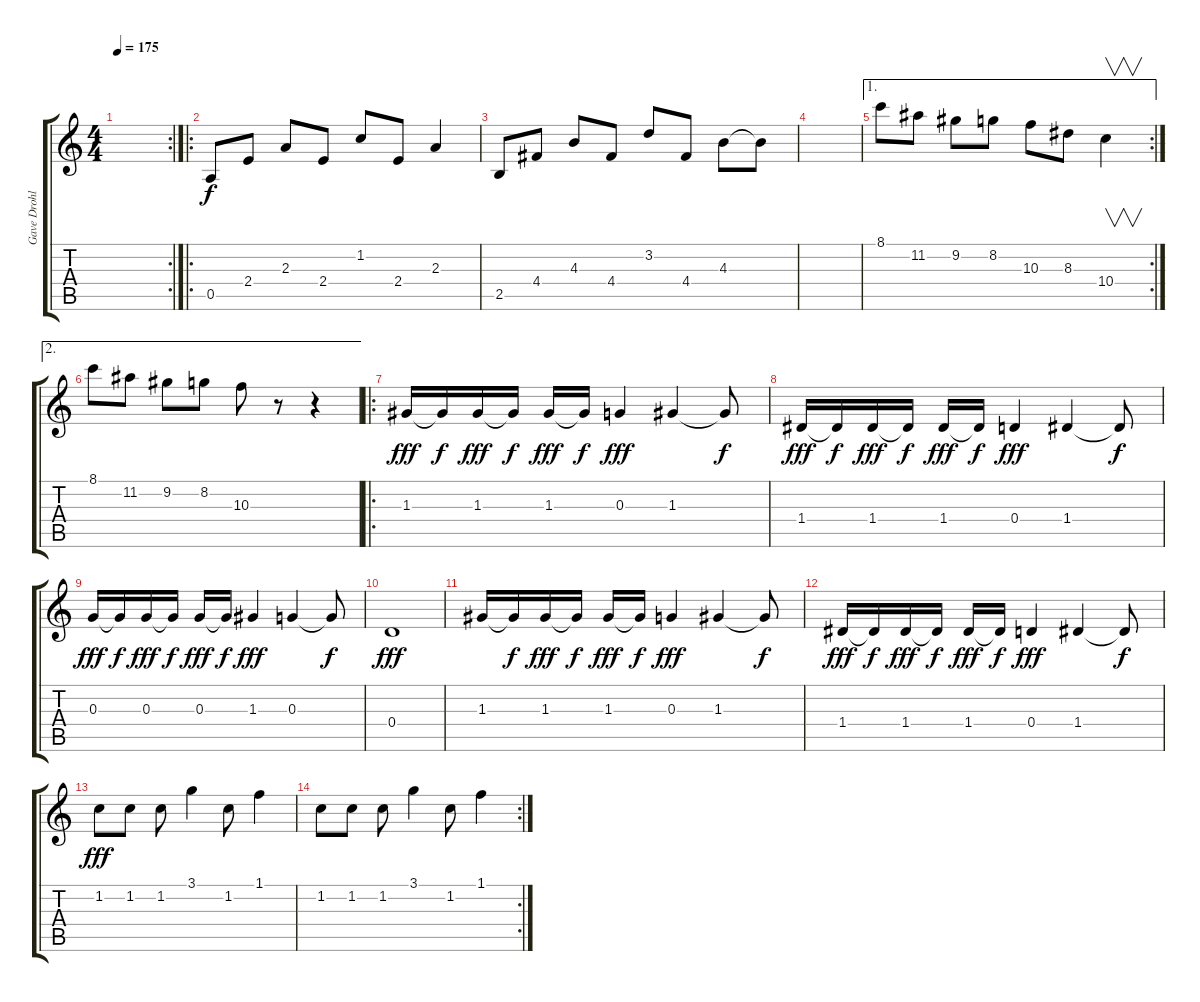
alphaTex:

\track ("Gave Drohl (Mr. Cyclop)" "Gave Drohl") {instrument overdrivenguitar}
\staff {score tabs}
\tuning (E4 B3 G3 D3 A2 E2) {hide}
\rc 2
\ts (4 4)
\tempo 175
\clef g2
\ks c
|
\ro
0.5.8 2.4.8 2.3.8 2.4.8 1.2.8 2.4.8 2.3.4 |
2.5.8 4.4.8 4.3.8 4.4.8 3.2.8 4.4.8 4.3.8 4.3{t}.8 |
|
\ae 1
\rc 2
8.1.8 11.2.8 9.2.8 8.2.8 10.3.8 8.3.8 10.4.4{v} |
\ae 2
8.1.8 11.2.8 9.2.8 8.2.8 10.3.8 r.8 r.4 |
\ro
1.3.16{dy fff} 1.3{t}.16{dy f} 1.3.16{dy fff} 1.3{t}.16{dy f} 1.3.16{dy fff} 1.3{t}.16{dy f} 0.3.4{dy fff} 1.3.4 1.3{t}.8{dy f} |
1.4.16{dy fff} 1.4{t}.16{dy f} 1.4.16{dy fff} 1.4{t}.16{dy f} 1.4.16{dy fff} 1.4{t}.16{dy f} 0.4.4{dy fff} 1.4.4 1.4{t}.8{dy f} |
0.3.16{dy fff} 0.3{t}.16{dy f} 0.3.16{dy fff} 0.3{t}.16{dy f} 0.3.16{dy fff} 0.3{t}.16{dy f} 1.3.4{dy fff} 0.3.4 0.3{t}.8{dy f} |
0.4.1{dy fff} |
1.3.16 1.3{t}.16{dy f} 1.3.16{dy fff} 1.3{t}.16{dy f} 1.3.16{dy fff} 1.3{t}.16{dy f} 0.3.4{dy fff} 1.3.4 1.3{t}.8{dy f} |
1.4.16{dy fff} 1.4{t}.16{dy f} 1.4.16{dy fff} 1.4{t}.16{dy f} 1.4.16{dy fff} 1.4{t}.16{dy f} 0.4.4{dy fff} 1.4.4 1.4{t}.8{dy f} |
1.2.8{dy fff} 1.2.8 1.2.8 3.1.4 1.2.8 1.1.4 |
\rc 2
1.2.8 1.2.8 1.2.8 3.1.4 1.2.8 1.1.4
